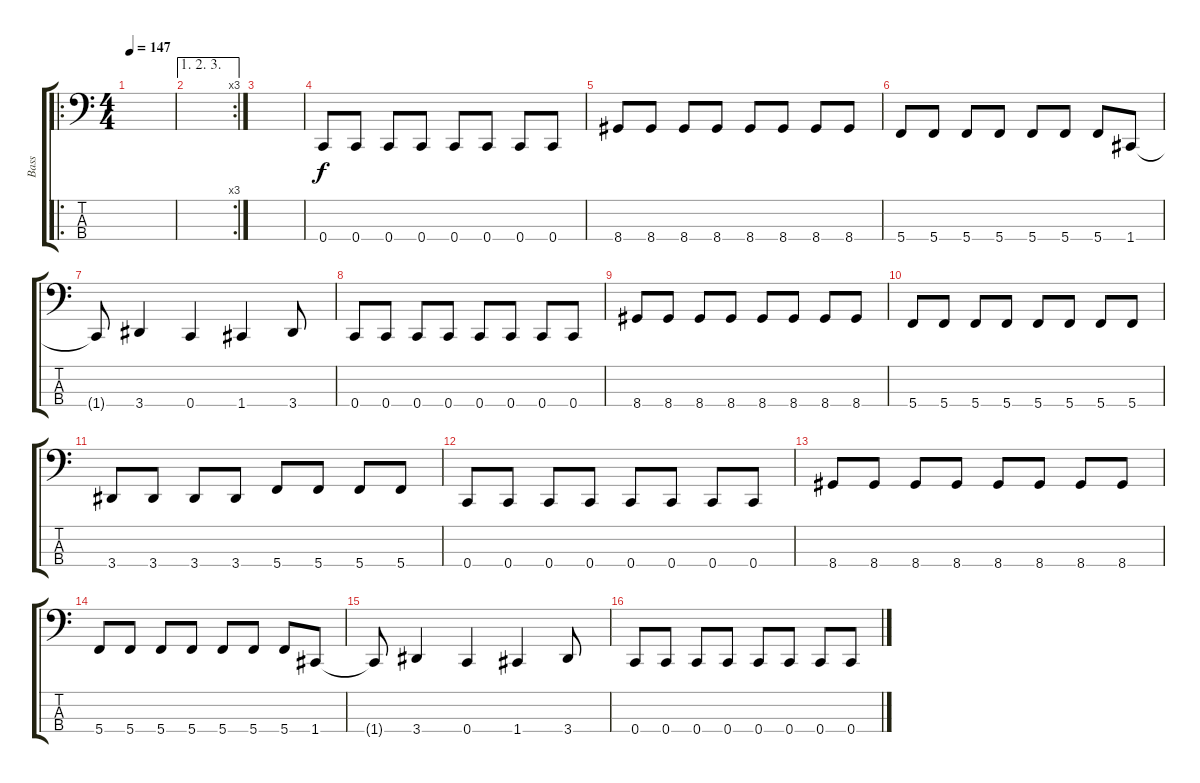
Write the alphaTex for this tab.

\track ("Bass" "Bass") {instrument electricbasspick}
\staff {score tabs}
\tuning (F2 C2 G1 C1) {hide}
\ro
\ts (4 4)
\tempo 147
\clef f4
\ks c
|
\ae (1 2 3)
\rc 3
|
|
0.4.8 0.4.8 0.4.8 0.4.8 0.4.8 0.4.8 0.4.8 0.4.8 |
8.4.8 8.4.8 8.4.8 8.4.8 8.4.8 8.4.8 8.4.8 8.4.8 |
5.4.8 5.4.8 5.4.8 5.4.8 5.4.8 5.4.8 5.4.8 1.4.8 |
1.4{t}.8 3.4.4 0.4.4 1.4.4 3.4.8 |
0.4.8 0.4.8 0.4.8 0.4.8 0.4.8 0.4.8 0.4.8 0.4.8 |
8.4.8 8.4.8 8.4.8 8.4.8 8.4.8 8.4.8 8.4.8 8.4.8 |
5.4.8 5.4.8 5.4.8 5.4.8 5.4.8 5.4.8 5.4.8 5.4.8 |
3.4.8 3.4.8 3.4.8 3.4.8 5.4.8 5.4.8 5.4.8 5.4.8 |
0.4.8 0.4.8 0.4.8 0.4.8 0.4.8 0.4.8 0.4.8 0.4.8 |
8.4.8 8.4.8 8.4.8 8.4.8 8.4.8 8.4.8 8.4.8 8.4.8 |
5.4.8 5.4.8 5.4.8 5.4.8 5.4.8 5.4.8 5.4.8 1.4.8 |
1.4{t}.8 3.4.4 0.4.4 1.4.4 3.4.8 |
0.4.8 0.4.8 0.4.8 0.4.8 0.4.8 0.4.8 0.4.8 0.4.8
